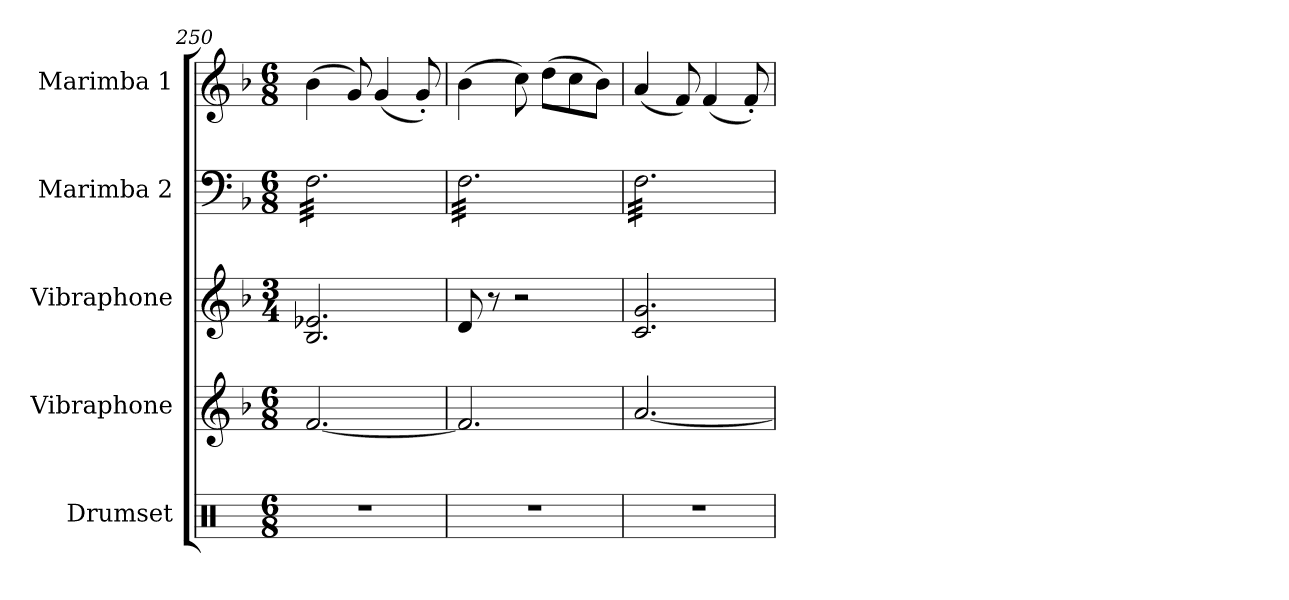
**kern	**kern	**kern	**kern	**kern
*part5	*part4	*part3	*part2	*part1
*staff5	*staff4	*staff3	*staff2	*staff1
*I"Drumset	*I"Vibraphone	*I"Vibraphone	*I"Marimba 2	*I"Marimba 1
*I'Drs.	*I'Vib.	*I'Vib.	*I'Mrm. 2	*I'Mrm. 1
*clefX	*clefG2	*clefG2	*clefF4	*clefG2
*k[]	*k[b-]	*k[b-]	*k[b-]	*k[b-]
*M6/8	*M6/8	*M3/4	*M6/8	*M6/8
=250	=250	=250	=250	=250
*	*	*	*tremolo	*
2.r	[2.f/	2.B-/ 2.e-X/	32F\LLL	(4b-\
.	.	.	32F\	.
.	.	.	32F\	.
.	.	.	32F\	.
.	.	.	32F\	.
.	.	.	32F\	.
.	.	.	32F\	.
.	.	.	32F\	.
.	.	.	32F\	8g/)
.	.	.	32F\	.
.	.	.	32F\	.
.	.	.	32F\	.
.	.	.	32F\	(4g/
.	.	.	32F\	.
.	.	.	32F\	.
.	.	.	32F\	.
.	.	.	32F\	.
.	.	.	32F\	.
.	.	.	32F\	.
.	.	.	32F\	.
.	.	.	32F\	8g'/)
.	.	.	32F\	.
.	.	.	32F\	.
.	.	.	32F\JJJ	.
=251	=251	=251	=251	=251
2.r	2.f/]	8d/	32F\LLL	(4b-\
.	.	.	32F\	.
.	.	.	32F\	.
.	.	.	32F\	.
.	.	8r	32F\	.
.	.	.	32F\	.
.	.	.	32F\	.
.	.	.	32F\	.
.	.	2r	32F\	8cc\)
.	.	.	32F\	.
.	.	.	32F\	.
.	.	.	32F\	.
.	.	.	32F\	(8dd\L
.	.	.	32F\	.
.	.	.	32F\	.
.	.	.	32F\	.
.	.	.	32F\	8cc\
.	.	.	32F\	.
.	.	.	32F\	.
.	.	.	32F\	.
.	.	.	32F\	8b-\J)
.	.	.	32F\	.
.	.	.	32F\	.
.	.	.	32F\JJJ	.
!!LO:PB:g=z
=252	=252	=252	=252	=252
2.r	[2.a/	2.c/ 2.g/	32F\LLL	(4a/
.	.	.	32F\	.
.	.	.	32F\	.
.	.	.	32F\	.
.	.	.	32F\	.
.	.	.	32F\	.
.	.	.	32F\	.
.	.	.	32F\	.
.	.	.	32F\	8f/)
.	.	.	32F\	.
.	.	.	32F\	.
.	.	.	32F\	.
.	.	.	32F\	(4f/
.	.	.	32F\	.
.	.	.	32F\	.
.	.	.	32F\	.
.	.	.	32F\	.
.	.	.	32F\	.
.	.	.	32F\	.
.	.	.	32F\	.
.	.	.	32F\	8f'/)
.	.	.	32F\	.
.	.	.	32F\	.
.	.	.	32F\JJJ	.
*	*	*	*Xtremolo	*
=	=	=	=	=
*-	*-	*-	*-	*-
